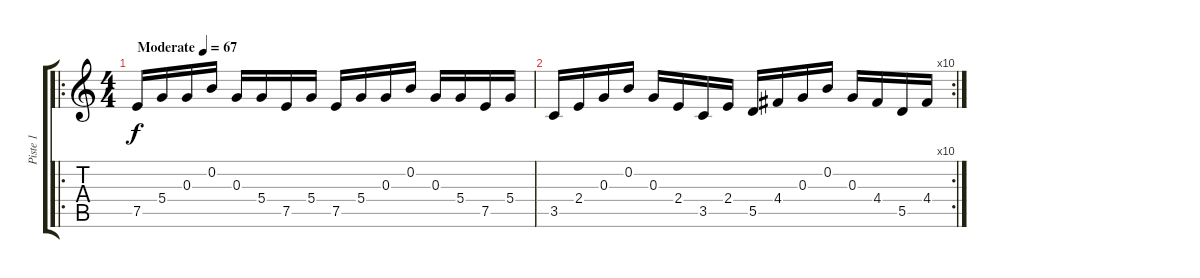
\track ("Piste 1" "Piste 1") {instrument acousticguitarsteel}
\staff {score tabs}
\tuning (E4 B3 G3 D3 A2 E2) {hide}
\ro
\ts (4 4)
\tempo (67 "Moderate")
\clef g2
\ks c
7.5.16{dy f instrument acousticguitarsteel} 5.4.16 0.3.16 0.2.16 0.3.16 5.4.16 7.5.16 5.4.16 7.5.16 5.4.16 0.3.16 0.2.16 0.3.16 5.4.16 7.5.16 5.4.16 |
\rc 10
3.5.16 2.4.16 0.3.16 0.2.16 0.3.16 2.4.16 3.5.16 2.4.16 5.5.16 4.4.16 0.3.16 0.2.16 0.3.16 4.4.16 5.5.16 4.4.16
